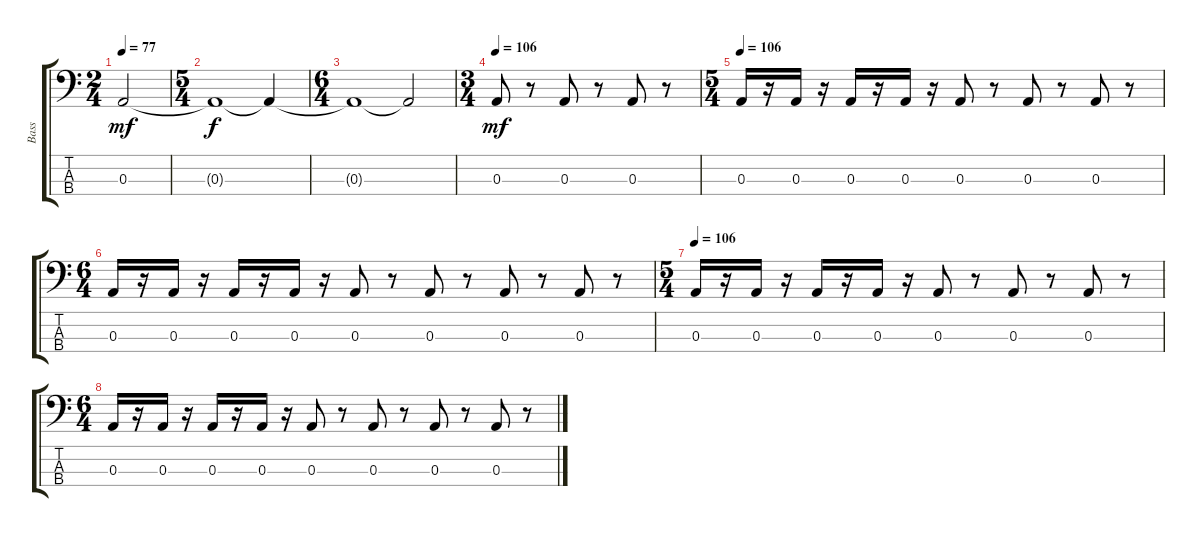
\track ("Bass" "Bass") {instrument electricbassfinger}
\staff {score tabs}
\tuning (G2 D2 A1 E1) {hide}
\ts (2 4)
\tempo 77
\clef f4
\ks c
0.3.2{dy mf} |
\ts (5 4)
0.3{t}.1{dy f} 0.3{t}.4 |
\ts (6 4)
0.3{t}.1 0.3{t}.2 |
\ts (3 4)
\tempo 106
0.3.8{dy mf volume 8} r.8 0.3.8 r.8 0.3.8 r.8 |
\ts (5 4)
\tempo 106
0.3.16 r.16 0.3.16 r.16 0.3.16 r.16 0.3.16 r.16 0.3.8 r.8 0.3.8 r.8 0.3.8 r.8 |
\ts (6 4)
0.3.16{volume 0} r.16 0.3.16 r.16 0.3.16 r.16 0.3.16 r.16 0.3.8 r.8 0.3.8 r.8 0.3.8 r.8 0.3.8 r.8 |
\ts (5 4)
\tempo 106
0.3.16 r.16 0.3.16 r.16 0.3.16 r.16 0.3.16 r.16 0.3.8 r.8 0.3.8 r.8 0.3.8 r.8 |
\ts (6 4)
0.3.16 r.16 0.3.16 r.16 0.3.16 r.16 0.3.16 r.16 0.3.8 r.8 0.3.8 r.8 0.3.8 r.8 0.3.8 r.8
